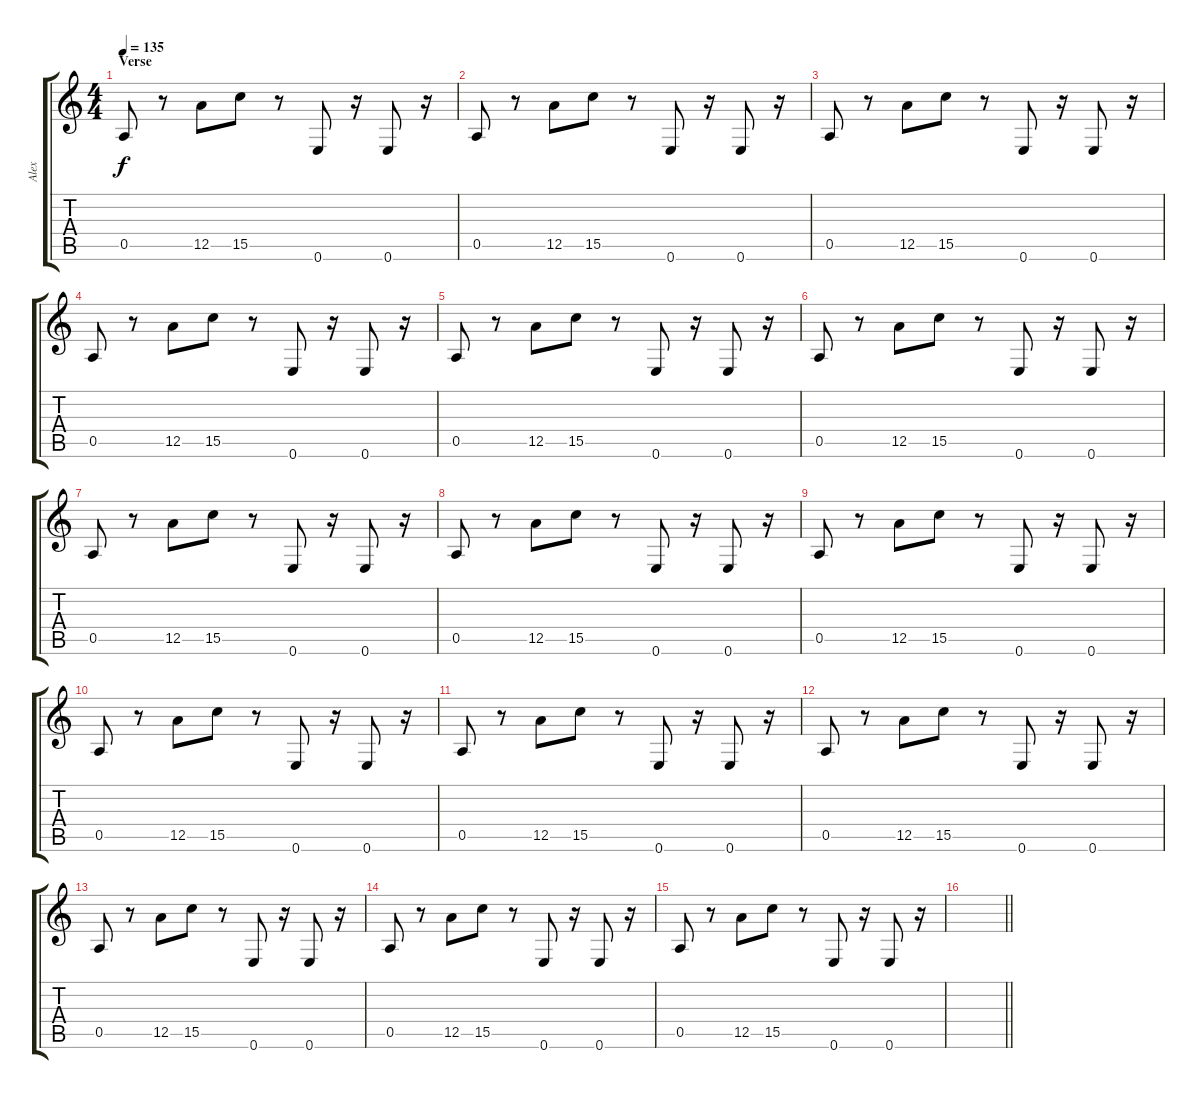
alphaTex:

\track ("Alex" "Alex") {instrument overdrivenguitar}
\staff {score tabs}
\tuning (E4 B3 G3 D3 A2 E2) {hide}
\ts (4 4)
\section ("" "Verse")
\tempo 135
\clef g2
\ks c
0.5.8{dy f} r.8 12.5.8 15.5.8 r.8 0.6.8 r.16 0.6.8 r.16 |
0.5.8 r.8 12.5.8 15.5.8 r.8 0.6.8 r.16 0.6.8 r.16 |
0.5.8 r.8 12.5.8 15.5.8 r.8 0.6.8 r.16 0.6.8 r.16 |
0.5.8 r.8 12.5.8 15.5.8 r.8 0.6.8 r.16 0.6.8 r.16 |
0.5.8 r.8 12.5.8 15.5.8 r.8 0.6.8 r.16 0.6.8 r.16 |
0.5.8 r.8 12.5.8 15.5.8 r.8 0.6.8 r.16 0.6.8 r.16 |
0.5.8 r.8 12.5.8 15.5.8 r.8 0.6.8 r.16 0.6.8 r.16 |
0.5.8 r.8 12.5.8 15.5.8 r.8 0.6.8 r.16 0.6.8 r.16 |
0.5.8 r.8 12.5.8 15.5.8 r.8 0.6.8 r.16 0.6.8 r.16 |
0.5.8 r.8 12.5.8 15.5.8 r.8 0.6.8 r.16 0.6.8 r.16 |
0.5.8 r.8 12.5.8 15.5.8 r.8 0.6.8 r.16 0.6.8 r.16 |
0.5.8 r.8 12.5.8 15.5.8 r.8 0.6.8 r.16 0.6.8 r.16 |
0.5.8 r.8 12.5.8 15.5.8 r.8 0.6.8 r.16 0.6.8 r.16 |
0.5.8 r.8 12.5.8 15.5.8 r.8 0.6.8 r.16 0.6.8 r.16 |
0.5.8 r.8 12.5.8 15.5.8 r.8 0.6.8 r.16 0.6.8 r.16 |
\barLineRight lightlight
